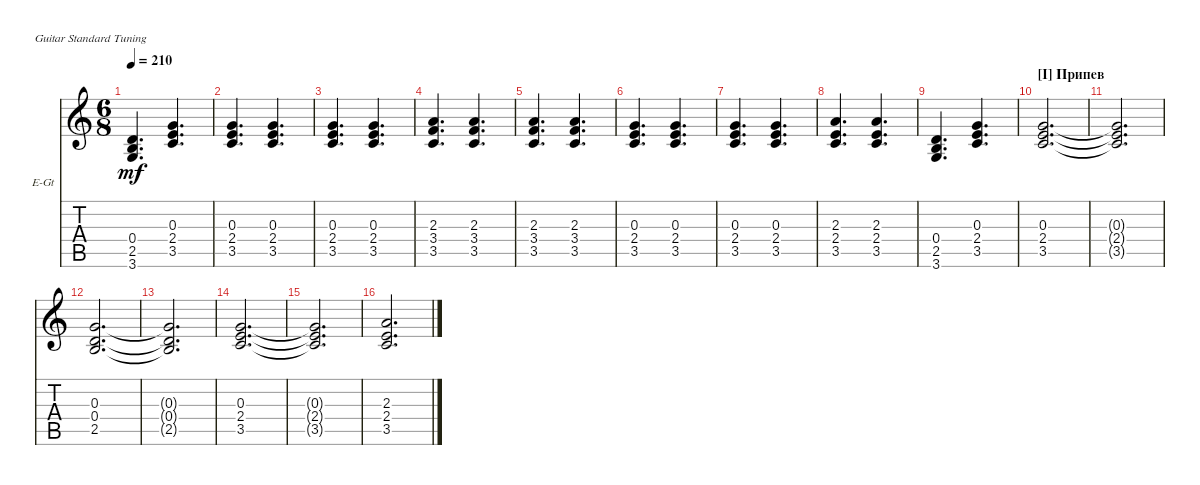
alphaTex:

\defaultSystemsLayout 4
\bracketExtendMode nobrackets
\firstSystemTrackNameOrientation horizontal
\otherSystemsTrackNameOrientation horizontal
\track ("Подложка баян" "E-Gt") {instrument electricguitarclean}
\staff {score tabs}
\tuning (E4 B3 G3 D3 A2 E2)
\ts (6 8)
\tempo 210
\clef g2
\scale
0.333333
\ks c
(2.5 0.4 3.6).4{d dy mf} (3.5 2.4 0.3).4{d} |
\scale
0.333333 (3.5 2.4 0.3).4{d} (3.5 2.4 0.3).4{d} |
\scale
0.333333 (3.5 2.4 0.3).4{d} (3.5 2.4 0.3).4{d} |
\scale
0.333333 (3.5 3.4 2.3).4{d} (3.5 3.4 2.3).4{d} |
\scale
0.333333 (3.5 3.4 2.3).4{d} (3.5 3.4 2.3).4{d} |
\scale
0.333333 (3.5 2.4 0.3).4{d} (3.5 2.4 0.3).4{d} |
\scale
0.333333 (3.5 2.4 0.3).4{d} (3.5 2.4 0.3).4{d} |
\scale
0.333333 (3.5 2.4 2.3).4{d} (3.5 2.4 2.3).4{d} |
\scale
0.333333 (2.5 0.4 3.6).4{d} (3.5 2.4 0.3).4{d} |
\section ("I" "Припев")
\scale
0.333333 (3.5 2.4 0.3).2{d} |
\scale
0.333333 (3.5{t} 2.4{t} 0.3{t}).2{d} |
\scale
0.333333 (2.5 0.4 0.3).2{d} |
\scale
0.333333 (0.3{t} 0.4{t} 2.5{t}).2{d} |
\scale
0.333333 (3.5 2.4 0.3).2{d} |
\scale
0.333333 (3.5{t} 2.4{t} 0.3{t}).2{d} |
\scale
0.333333 (3.5 2.4 2.3).2{d}
